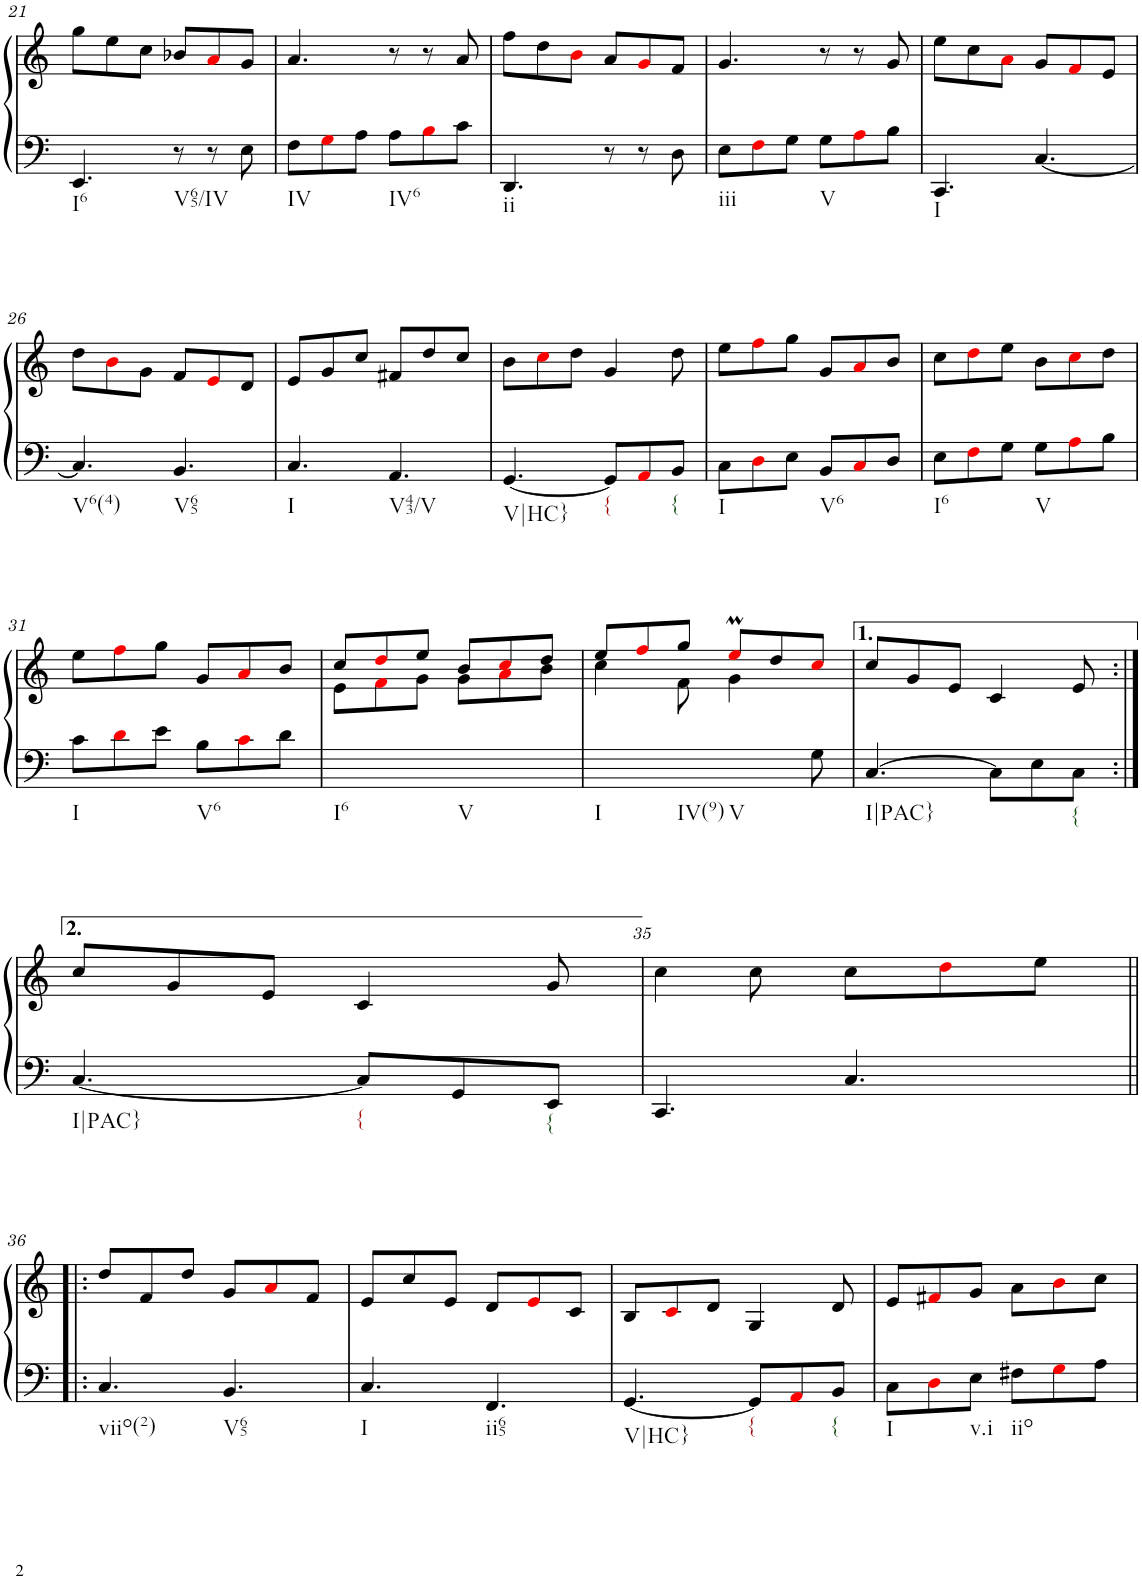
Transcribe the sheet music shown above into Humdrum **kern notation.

**kern	**kern
*part1	*part1
*staff2	*staff1
*I"Klavier linke Hand	*
!!LO:PB:g=z
*clefF4	*clefG2
*k[]	*k[]
*M6/8	*M6/8
=21	=21
!LO:TX:b:t=I6	!
4.EE/	8gg\L
.	8ee\
.	8cc\J
!LO:TX:b:t=V65/IV	!
8r	8b-X/L
8r	8ai/
8E\	8g/J
=22	=22
!LO:TX:b:t=IV	!
8F\L	4.a/
8Gi\	.
8A\J	.
!LO:TX:b:t=IV6	!
8A\L	8r
8Bi\	8r
8c\J	8a/
=23	=23
!LO:TX:b:t=ii	!
4.DD/	8ff\L
.	8dd\
.	8bi\J
8r	8a/L
8r	8gi/
8D\	8f/J
=24	=24
!LO:TX:b:t=iii	!
8E\L	4.g/
8Fi\	.
8G\J	.
!LO:TX:b:t=V	!
8G\L	8r
8Ai\	8r
8B\J	8g/
=25	=25
!LO:TX:b:t=I	!
4.CC/	8ee\L
.	8cc\
.	8ai\J
[4.C/	8g/L
.	8fi/
.	8e/J
!!LO:LB:g=z
=26	=26
!LO:TX:b:t=V6(4)	!
4.C/]	8dd\L
.	8bi\
.	8g\J
!LO:TX:b:t=V65	!
4.BB/	8f/L
.	8ei/
.	8d/J
=27	=27
!LO:TX:b:t=I	!
4.C/	8e/L
.	8g/
.	8cc/J
!LO:TX:b:t=V43/V	!
4.AA/	8f#X/L
.	8dd/
.	8cc/J
=28	=28
!LO:TX:b:t=V|HC}	!
[4.GG/	8b\L
.	8cci\
.	8dd\J
!LO:TX:b:t={	!
8GG/L]	4g/
8AAi/	.
!LO:TX:b:t={	!
8BB/J	8dd\
=29	=29
!LO:TX:b:t=I	!
8C\L	8ee\L
8Di\	8ffi\
8E\J	8gg\J
!LO:TX:b:t=V6	!
8BB/L	8g/L
8Ci/	8ai/
8D/J	8b/J
=30	=30
!LO:TX:b:t=I6	!
8E\L	8cc\L
8Fi\	8ddi\
8G\J	8ee\J
!LO:TX:b:t=V	!
8G\L	8b\L
8Ai\	8cci\
8B\J	8dd\J
!!LO:LB:g=z
=31	=31
!LO:TX:b:t=I	!
8c\L	8ee\L
8di\	8ffi\
8e\J	8gg\J
!LO:TX:b:t=V6	!
8B\L	8g/L
8ci\	8ai/
8d\J	8b/J
=32	=32
*	*^
!LO:TX:b:t=I6	!	!
!LO:TX:b:t=V	!	!
2.ryy	8cc/L	8e\L
.	8ddi/	8fi\
.	8ee/J	8g\J
.	8b/L	8g\L
.	8cci/	8ai\
.	8dd/J	8b\J
=33	=33	=33
!LO:TX:b:t=I	!	!
!LO:TX:b:t=IV(9)	!	!
4.ryy	8ee/L	4cc\
.	8ffi/	.
.	8gg/J	8f\
!LO:TX:b:t=V	!	!
4ryy	8eemi/L	4g\
.	8dd/	.
8G\	8cci/J	8ryy
=34	=34	=34
!LO:TX:b:t=I|PAC}	!	!
*	*v	*v
[4.C/	8cc/L
.	8g/
.	8e/J
8C\L]	4c/
8E\	.
!LO:TX:b:t={	!
8C\J	8e/
!!LO:LB:g=z
=34X1:|!	=34X1:|!
!LO:TX:b:t=I|PAC}	!
[4.C/	8cc/L
.	8g/
.	8e/J
!LO:TX:b:t={	!
8C/L]	4c/
8GG/	.
!LO:TX:b:t={	!
8EE/J	8g/
=35	=35
4.CC/	4cc\
.	8cc\
4.C/	8cc\L
.	8ddi\
.	8ee\J
!!LO:LB:g=z
=36!|:	=36!|:
!LO:TX:b:t=viio(2)	!
4.C/	8dd/L
.	8f/
.	8dd/J
!LO:TX:b:t=V65	!
4.BB/	8g/L
.	8ai/
.	8f/J
=37	=37
!LO:TX:b:t=I	!
4.C/	8e/L
.	8cc/
.	8e/J
!LO:TX:b:t=ii65	!
4.FF/	8d/L
.	8ei/
.	8c/J
=38	=38
!LO:TX:b:t=V|HC}	!
[4.GG/	8B/L
.	8ci/
.	8d/J
!LO:TX:b:t={	!
8GG/L]	4G/
8AAi/	.
!LO:TX:b:t={	!
8BB/J	8d/
=39	=39
!LO:TX:b:t=I	!
8C\L	8e/L
8Di\	8f#Xi/
!LO:TX:b:t=v.i	!
8E\J	8g/J
!LO:TX:b:t=iio	!
8F#X\L	8a\L
8Gi\	8bi\
8A\J	8cc\J
=	=
*-	*-
